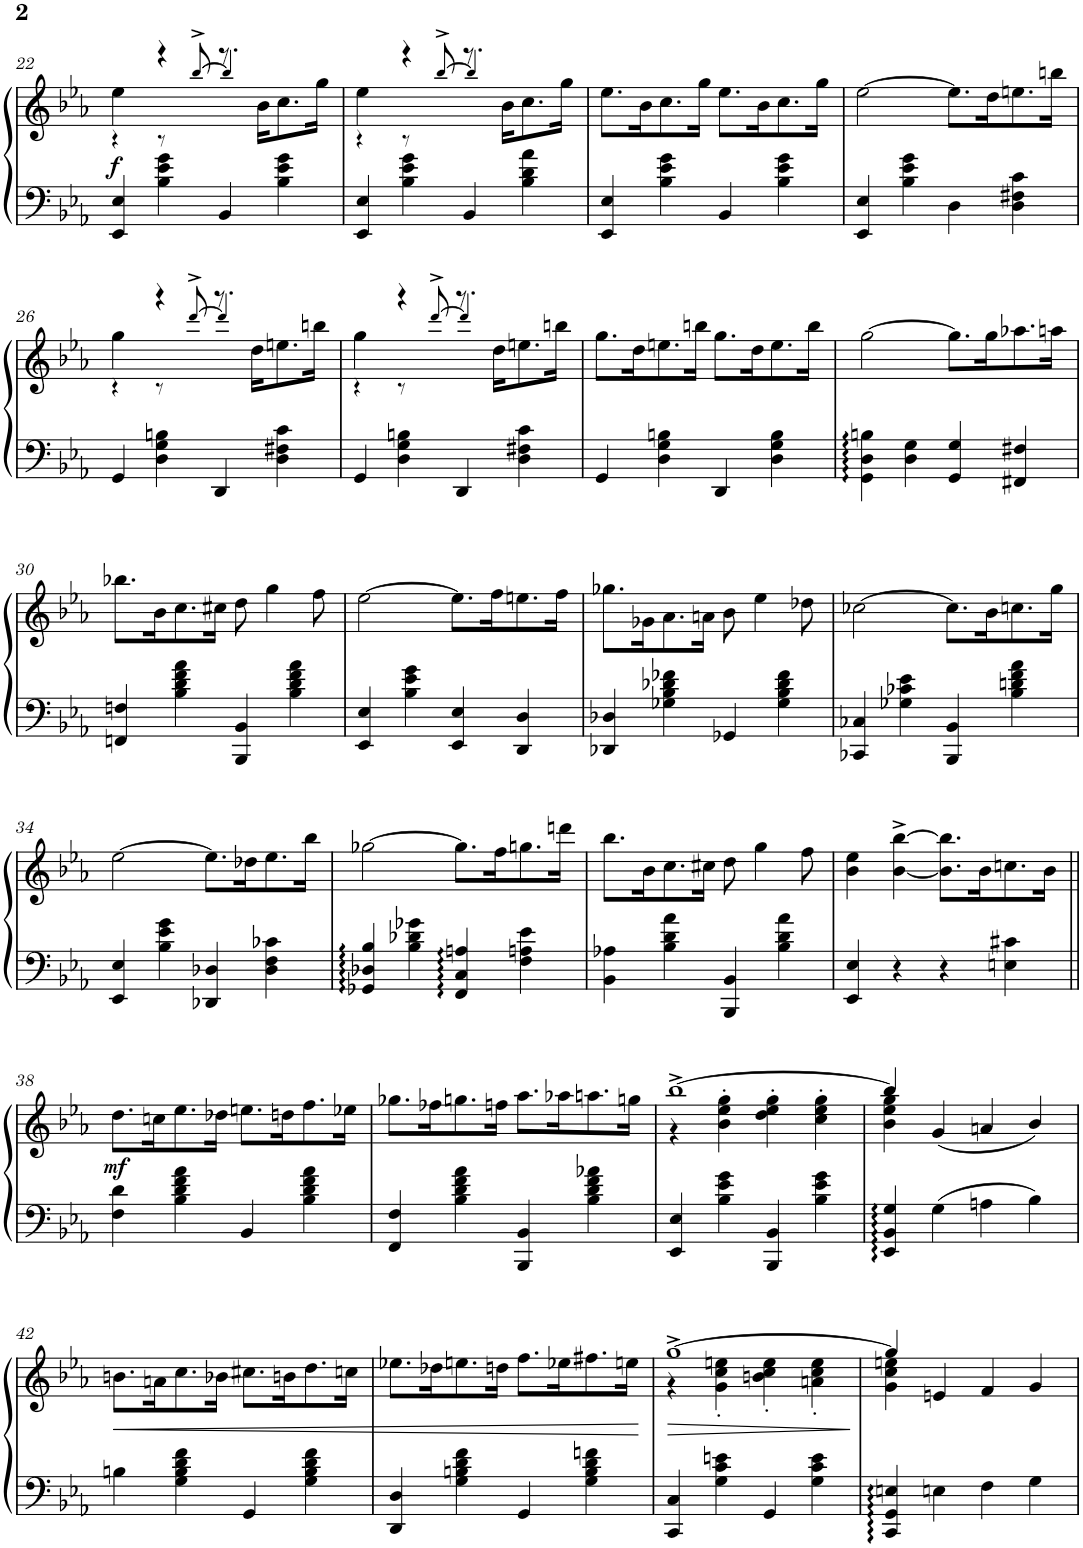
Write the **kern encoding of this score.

**kern	**kern	**dynam
*part1	*part1	*part1
*staff2	*staff1	*staff1/2
*I"Piano	*	*
*I'Pno.	*	*
!!LO:PB:g=z
*clefF4	*clefG2	*
*k[b-e-a-]	*k[b-e-a-]	*
*M4/4	*M4/4	*
*met(c)	*met(c)	*
=22	=22	=22
*	*^	*
!	!	!	!LO:DY:b
4EE-/ 4E-/	4ee-\	4r	f
4B-\ 4e-\ 4g\	4r	8r	.
.	.	[8bb-^!/	.
4BB-/	8.r	4bb-!/]	.
.	16b-\KL	.	.
4B-\ 4e-\ 4g\	8.cc\	4ryy	.
.	16gg\Jk	.	.
=23	=23	=23	=23
4EE-/ 4E-/	4ee-\	4r	.
4B-\ 4e-\ 4g\	4r	8r	.
.	.	[8bb-^!/	.
4BB-/	8.r	4bb-!/]	.
.	16b-\KL	.	.
4B-\ 4d\ 4a-\	8.cc\	4ryy	.
.	16gg\Jk	.	.
*	*v	*v	*
=24	=24	=24
4EE-/ 4E-/	8.ee-\L	.
.	16b-\K	.
4B-\ 4e-\ 4g\	8.cc\	.
.	16gg\Jk	.
4BB-/	8.ee-\L	.
.	16b-\K	.
4B-\ 4e-\ 4g\	8.cc\	.
.	16gg\Jk	.
=25	=25	=25
4EE-/ 4E-/	[2ee-\	.
4B-\ 4e-\ 4g\	.	.
4D\	8.ee-\L]	.
.	16dd\K	.
4D\ 4F#X\ 4c\	8.een\	.
.	16bbn\Jk	.
!!LO:LB:g=z
=26	=26	=26
*	*^	*
4GG/	4gg\	4r	.
4D\ 4G\ 4Bn\	4r	8r	.
.	.	[8ddd^!/	.
4DD/	8.r	4ddd!/]	.
.	16dd\KL	.	.
4D\ 4F#X\ 4c\	8.een\	4ryy	.
.	16bbn\Jk	.	.
=27	=27	=27	=27
4GG/	4gg\	4r	.
4D\ 4G\ 4Bn\	4r	8r	.
.	.	[8ddd^!/	.
4DD/	8.r	4ddd!/]	.
.	16dd\KL	.	.
4D\ 4F#X\ 4c\	8.een\	4ryy	.
.	16bbn\Jk	.	.
*	*v	*v	*
=28	=28	=28
4GG/	8.gg\L	.
.	16dd\K	.
4D\ 4G\ 4Bn\	8.een\	.
.	16bbn\Jk	.
4DD/	8.gg\L	.
.	16dd\K	.
4D\ 4G\ 4B\	8.ee\	.
.	16bb\Jk	.
=29	=29	=29
4GG\ 4D\ 4Bn\	[2gg\	.
4D\ 4G\	.	.
4GG/ 4G/	8.gg\L]	.
.	16gg\K	.
4FF#X/ 4F#X/	8.aa-X\	.
.	16aan\Jk	.
!!LO:LB:g=z
=30	=30	=30
4FFn/ 4Fn/	8.bb-X\L	.
.	16b-\K	.
4B-\ 4d\ 4f\ 4a-\	8.cc\	.
.	16cc#X\Jk	.
4BBB-/ 4BB-/	8dd\	.
.	4gg\	.
4B-\ 4d\ 4f\ 4a-\	.	.
.	8ff\	.
=31	=31	=31
4EE-/ 4E-/	[2ee-\	.
4B-\ 4e-\ 4g\	.	.
4EE-/ 4E-/	8.ee-\L]	.
.	16ff\K	.
4DD/ 4D/	8.een\	.
.	16ff\Jk	.
=32	=32	=32
4DD-X/ 4D-X/	8.gg-X\L	.
.	16g-X\K	.
4G-X\ 4B-\ 4d-X\ 4f-X\	8.a-\	.
.	16an\Jk	.
4GG-X/	8b-\	.
.	4ee-\	.
4G-\ 4B-\ 4d-\ 4f-\	.	.
.	8dd-X\	.
=33	=33	=33
4CC-X/ 4C-X/	[2cc-X\	.
4G-X\ 4c-X\ 4e-\	.	.
4BBB-/ 4BB-/	8.cc-\L]	.
.	16b-\K	.
4B-\ 4dn\ 4f\ 4a-\	8.ccn\	.
.	16gg\Jk	.
!!LO:LB:g=z
=34	=34	=34
4EE-/ 4E-/	[2ee-\	.
4B-\ 4e-\ 4g\	.	.
4DD-X/ 4D-X/	8.ee-\L]	.
.	16dd-X\K	.
4D-\ 4F\ 4c-X\	8.ee-\	.
.	16bb-\Jk	.
=35	=35	=35
4GG-X/ 4D-X/ 4B-/	[2gg-X\	.
4B-\ 4d-X\ 4g-X\	.	.
4FF/ 4C/ 4An/	8.gg-\L]	.
.	16ff\K	.
4F\ 4An\ 4e-\	8.ggn\	.
.	16dddn\Jk	.
=36	=36	=36
4BB-\ 4A-X\	8.bb-\L	.
.	16b-\K	.
4B-\ 4d\ 4a-\	8.cc\	.
.	16cc#X\Jk	.
4BBB-/ 4BB-/	8dd\	.
.	4gg\	.
4B-\ 4d\ 4a-\	.	.
.	8ff\	.
=37	=37	=37
4EE-/ 4E-/	4b-\ 4ee-\	.
4r	[4b-\^ [4bb-\^	.
4r	8.b-\] 8.bb-\]L	.
.	16b-\K	.
4En\ 4c#X\	8.ccn\	.
.	16b-\Jk	.
!!LO:LB:g=z
=38||	=38||	=38||
!	!	!LO:DY:b
4F\ 4d\	8.dd\L	mf
.	16ccn\K	.
4B-\ 4d\ 4f\ 4a-\	8.ee-\	.
.	16dd-X\Jk	.
4BB-/	8.een\L	.
.	16ddn\K	.
4B-\ 4d\ 4f\ 4a-\	8.ff\	.
.	16ee-X\Jk	.
=39	=39	=39
4FF/ 4F/	8.gg-X\L	.
.	16ff-X\K	.
4B-\ 4d\ 4f\ 4a-\	8.ggn\	.
.	16ffn\Jk	.
4BBB-/ 4BB-/	8.aa-\L	.
.	16aa-X\K	.
4B-\ 4d\ 4f\ 4a-X\	8.aan\	.
.	16ggn\Jk	.
=40	=40	=40
*	*^	*
4EE-/ 4E-/	[1bb-^	4r	.
4B-\ 4e-\ 4g\	.	4b-\'> 4ee-\'> 4gg\'>	.
4BBB-/ 4BB-/	.	4dd\'> 4ee-\'> 4gg\'>	.
4B-\ 4e-\ 4g\	.	4cc\'> 4ee-\'> 4gg\'>	.
=41	=41	=41	=41
4EE-/ 4BB-/ 4G/	4b-\ 4ee-\ 4gg\	4bb-/]	.
4G\	(4g/	2.ryy	.
4An\	4an/	.	.
4B-\	4b-/)	.	.
*	*v	*v	*
!!LO:LB:g=z
=42	=42	=42
!	!	!LO:HP:b
4Bn\	8.bn\L	<
.	16an\K	.
4G\ 4B\ 4d\ 4f\	8.cc\	.
.	16b-X\Jk	.
4GG/	8.cc#X\L	.
.	16bn\K	.
4G\ 4B\ 4d\ 4f\	8.dd\	.
.	16ccn\Jk	.
=43	=43	=43
4DD/ 4D/	8.ee-X\L	.
.	16dd-X\K	.
4G\ 4Bn\ 4d\ 4f\	8.een\	.
.	16ddn\Jk	.
4GG/	8.ff\L	.
.	16ee-X\K	.
4G\ 4B\ 4d\ 4fn\	8.ff#X\	.
.	16een\Jk	.
.	.	[
=44	=44	=44
!	!	!LO:HP:b
*	*^	*
4CC/ 4C/	[1gg^	4r	>
4G\ 4c\ 4en\	.	4g\'< 4cc\'< 4een\'<	.
4GG/	.	4bn\'< 4cc\'< 4ee\'<	.
4G\ 4c\ 4e\	.	4an\'< 4cc\'< 4ee\'<	.
*	*v	*v	*
.	.	]
=45	=45	=45
*	*^	*
4CC/ 4GG/ 4En/	4gg/]	4g\ 4cc\ 4een\	.
4En\	4en/	2.ryy	.
4F\	4f/	.	.
4G\	4g/	.	.
*	*v	*v	*
=	=	=
*-	*-	*-
